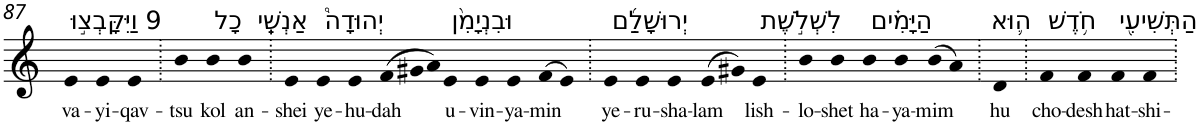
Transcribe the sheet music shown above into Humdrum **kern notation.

**kern	**text
*part1	*part1
*staff1	*staff1
*I"Piano	*
*I'Pno	*
!!LO:PB:g=z
*clefG2	*
*k[]	*
=87	=87
!LO:TX:a:t=9 וַיִּקָּבְצ֣וּ	!
!	!LO:LY:b
4e	va-
!	!LO:LY:b
4e	-yi-
!	!LO:LY:b
4e	-qav-
=88.	=88.
!	!LO:LY:b
4b	-tsu
!LO:TX:a:t=כָל	!
!	!LO:LY:b
4b	kol
!LO:TX:a:t=אַנְשֵֽׁי	!
!	!LO:LY:b
4b	an-
=89.	=89.
!	!LO:LY:b
4e	-shei
!LO:TX:a:t=יְהוּדָה֩	!
!	!LO:LY:b
4e	ye-
!	!LO:LY:b
4e	-hu-
*Xtuplet	*
!	!LO:LY:b
(>12f	-dah
12g#X	.
12a)	.
!LO:TX:a:t=וּבִנְיָמִ֨ן	!
!	!LO:LY:b
4e	u-
!	!LO:LY:b
4e	-vin-
!	!LO:LY:b
4e	-ya-
!	!LO:LY:b
(>8f	-min
8e)	.
=90.	=90.
!LO:TX:a:t=יְרוּשָׁלִַ֜ם	!
!	!LO:LY:b
4e	ye-
!	!LO:LY:b
4e	-ru-
!	!LO:LY:b
4e	-sha-
!	!LO:LY:b
(>8e	-lam
8g#X)	.
!LO:TX:a:t=לִשְׁלֹ֣שֶׁת	!
!	!LO:LY:b
4e	lish-
=91.	=91.
!	!LO:LY:b
4b	-lo-
!	!LO:LY:b
4b	-shet
!LO:TX:a:t=הַיָּמִ֗ים	!
!	!LO:LY:b
4b	ha-
!	!LO:LY:b
4b	-ya-
!	!LO:LY:b
(>8b	-mim
8a)	.
=92.	=92.
!LO:TX:a:t=ה֛וּא	!
!	!LO:LY:b
4d	hu
=93.	=93.
!LO:TX:a:t=חֹ֥דֶשׁ	!
!	!LO:LY:b
4f	cho-
!	!LO:LY:b
4f	-desh
!LO:TX:a:t=הַתְּשִׁיעִ֖י	!
!	!LO:LY:b
4f	hat-
!	!LO:LY:b
4f	-shi-
=.	=.
*-	*-
